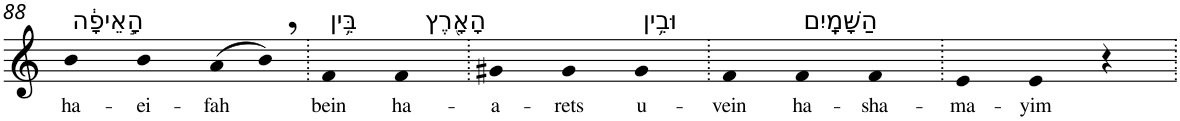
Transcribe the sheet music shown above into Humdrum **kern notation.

**kern	**text
*part1	*part1
*staff1	*staff1
*I"Piano	*
*I'Pno	*
!!LO:PB:g=z
*clefG2	*
*k[]	*
=88	=88
!LO:TX:a:t=הָ֣אֵיפָ֔ה	!
!	!LO:LY:b
4b	ha-
!	!LO:LY:b
4b	-ei-
!	!LO:LY:b
(>8a	-fah
8b,)	.
=89.	=89.
!LO:TX:a:t=בֵּ֥ין	!
!	!LO:LY:b
4f	bein
!LO:TX:a:t=הָאָ֖רֶץ	!
!	!LO:LY:b
4f	ha-
=90.	=90.
!	!LO:LY:b
4g#X	-a-
!	!LO:LY:b
4g#	-rets
!LO:TX:a:t=וּבֵ֥ין	!
!	!LO:LY:b
4g#	u-
=91.	=91.
!	!LO:LY:b
4f	-vein
!LO:TX:a:t=הַשָּׁמָֽיִם	!
!	!LO:LY:b
4f	ha-
!	!LO:LY:b
4f	-sha-
=92.	=92.
!	!LO:LY:b
4e	-ma-
!	!LO:LY:b
4e	-yim
4r	.
=.	=.
*-	*-
